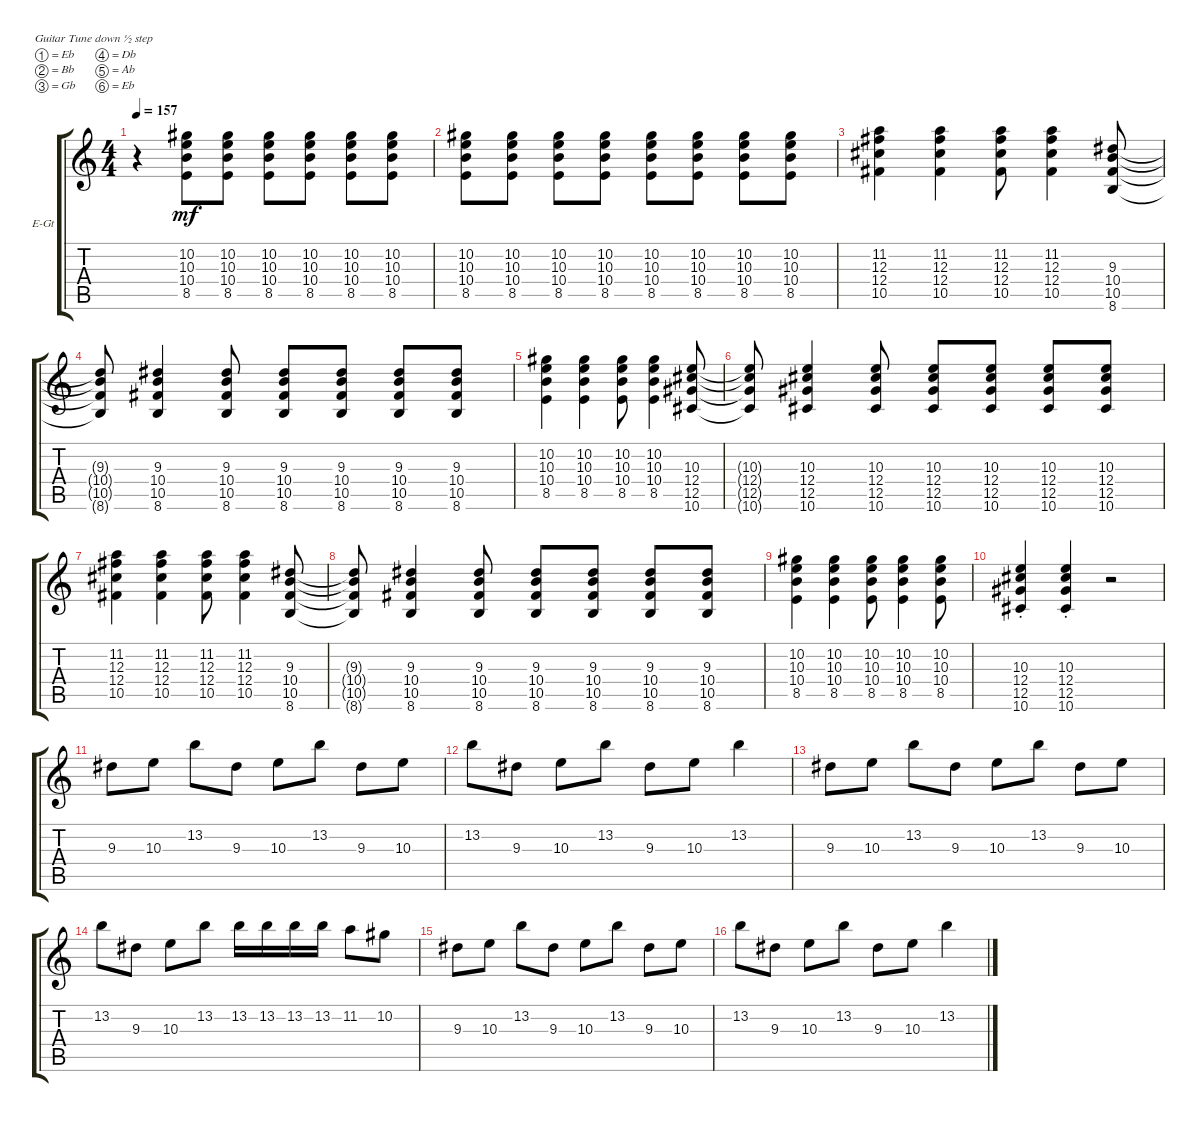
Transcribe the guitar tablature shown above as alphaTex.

\defaultSystemsLayout 4
\bracketExtendMode groupsimilarinstruments
\firstSystemTrackNameOrientation horizontal
\otherSystemsTrackNameOrientation horizontal
\track ("Electric Guitar" "E-Gt") {instrument electricguitarclean}
\staff {score tabs}
\tuning (Eb4 Bb3 Gb3 Db3 Ab2 Eb2)
\ts (4 4)
\tempo 157
\clef g2
\ks c
r.4{dy mf} (8.5 10.4 10.3 10.2).8 (8.5 10.4 10.3 10.2).8 (8.5 10.4 10.3 10.2).8 (8.5 10.4 10.3 10.2).8 (8.5 10.4 10.3 10.2).8 (8.5 10.4 10.3 10.2).8 |
(8.5 10.4 10.3 10.2).8 (8.5 10.4 10.3 10.2).8 (8.5 10.4 10.3 10.2).8 (8.5 10.4 10.3 10.2).8 (8.5 10.4 10.3 10.2).8 (8.5 10.4 10.3 10.2).8 (8.5 10.4 10.3 10.2).8 (8.5 10.4 10.3 10.2).8 |
(12.4 12.3 11.2 10.5).4 (12.4 12.3 11.2 10.5).4 (12.4 12.3 11.2 10.5).8 (12.4 12.3 11.2 10.5).4 (10.4 9.3 8.6 10.5).8 |
(10.4{t} 9.3{t} 8.6{t} 10.5{t}).8 (10.4 9.3 8.6 10.5).4 (10.4 9.3 8.6 10.5).8 (10.4 9.3 8.6 10.5).8 (10.4 9.3 8.6 10.5).8 (10.4 9.3 8.6 10.5).8 (10.4 9.3 8.6 10.5).8 |
(10.4 10.3 10.2 8.5).4 (10.4 10.3 10.2 8.5).4 (10.4 10.3 10.2 8.5).8 (10.4 10.3 10.2 8.5).4 (12.4 10.3 10.6 12.5).8 |
(12.4{t} 10.3{t} 10.6{t} 12.5{t}).8 (12.4 10.3 10.6 12.5).4 (12.4 10.3 10.6 12.5).8 (12.4 10.3 10.6 12.5).8 (12.4 10.3 10.6 12.5).8 (12.4 10.3 10.6 12.5).8 (12.4 10.3 10.6 12.5).8 |
(12.4 12.3 11.2 10.5).4 (12.4 12.3 11.2 10.5).4 (12.4 12.3 11.2 10.5).8 (12.4 12.3 11.2 10.5).4 (10.4 9.3 8.6 10.5).8 |
(10.4{t} 9.3{t} 8.6{t} 10.5{t}).8 (10.4 9.3 8.6 10.5).4 (10.4 9.3 8.6 10.5).8 (10.4 9.3 8.6 10.5).8 (10.4 9.3 8.6 10.5).8 (10.4 9.3 8.6 10.5).8 (10.4 9.3 8.6 10.5).8 |
(10.4 10.3 10.2 8.5).4 (10.4 10.3 10.2 8.5).4 (10.4 10.3 10.2 8.5).8 (8.5 10.4 10.3 10.2).4 (8.5 10.4 10.3 10.2).8 |
(12.4{st} 10.3{st} 10.6{st} 12.5{st}).4 (12.4{st} 10.3{st} 10.6{st} 12.5{st}).4 r.2 |
9.3.8 10.3.8 13.2.8 9.3.8 10.3.8 13.2.8 9.3.8 10.3.8 |
13.2.8 9.3.8 10.3.8 13.2.8 9.3.8 10.3.8 13.2.4 |
9.3.8 10.3.8 13.2.8 9.3.8 10.3.8 13.2.8 9.3.8 10.3.8 |
13.2.8 9.3.8 10.3.8 13.2.8 13.2.16 13.2.16 13.2.16 13.2.16 11.2.8 10.2.8 |
9.3.8 10.3.8 13.2.8 9.3.8 10.3.8 13.2.8 9.3.8 10.3.8 |
13.2.8 9.3.8 10.3.8 13.2.8 9.3.8 10.3.8 13.2.4
